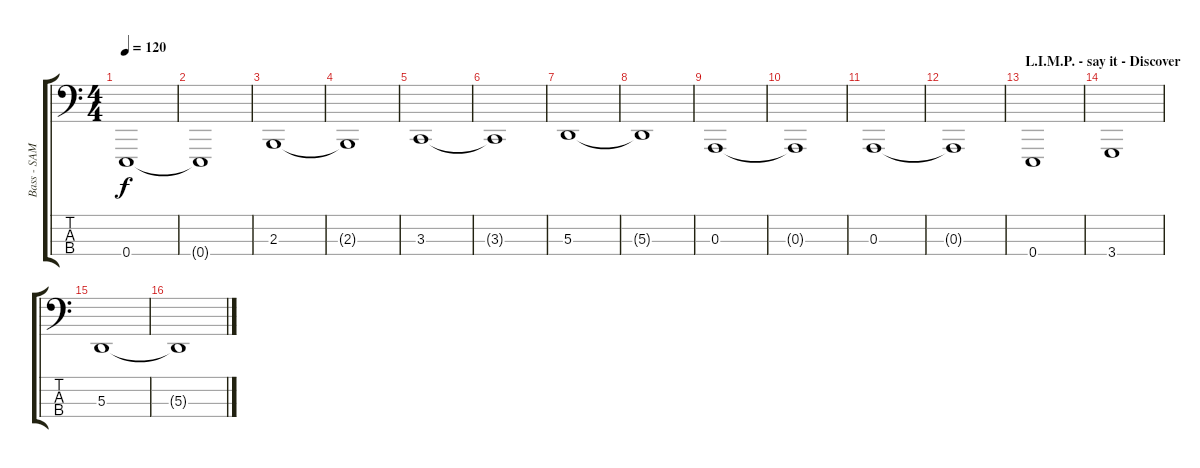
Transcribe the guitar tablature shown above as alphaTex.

\track ("Bass - SAM" "Bass - SAM") {instrument lead8bassandlead}
\staff {score tabs}
\tuning (G2 D2 A1 E1) {hide}
\ts (4 4)
\tempo 120
\clef f4
\ks c
0.4.1{dy f} |
0.4{t}.1 |
2.3.1 |
2.3{t}.1 |
3.3.1 |
3.3{t}.1 |
5.3.1 |
5.3{t}.1 |
0.3.1 |
0.3{t}.1 |
0.3.1 |
0.3{t}.1 |
\section ("" "L.I.M.P. - say it - Discover")
0.4.1 |
3.4.1 |
5.3.1 |
5.3{t}.1
